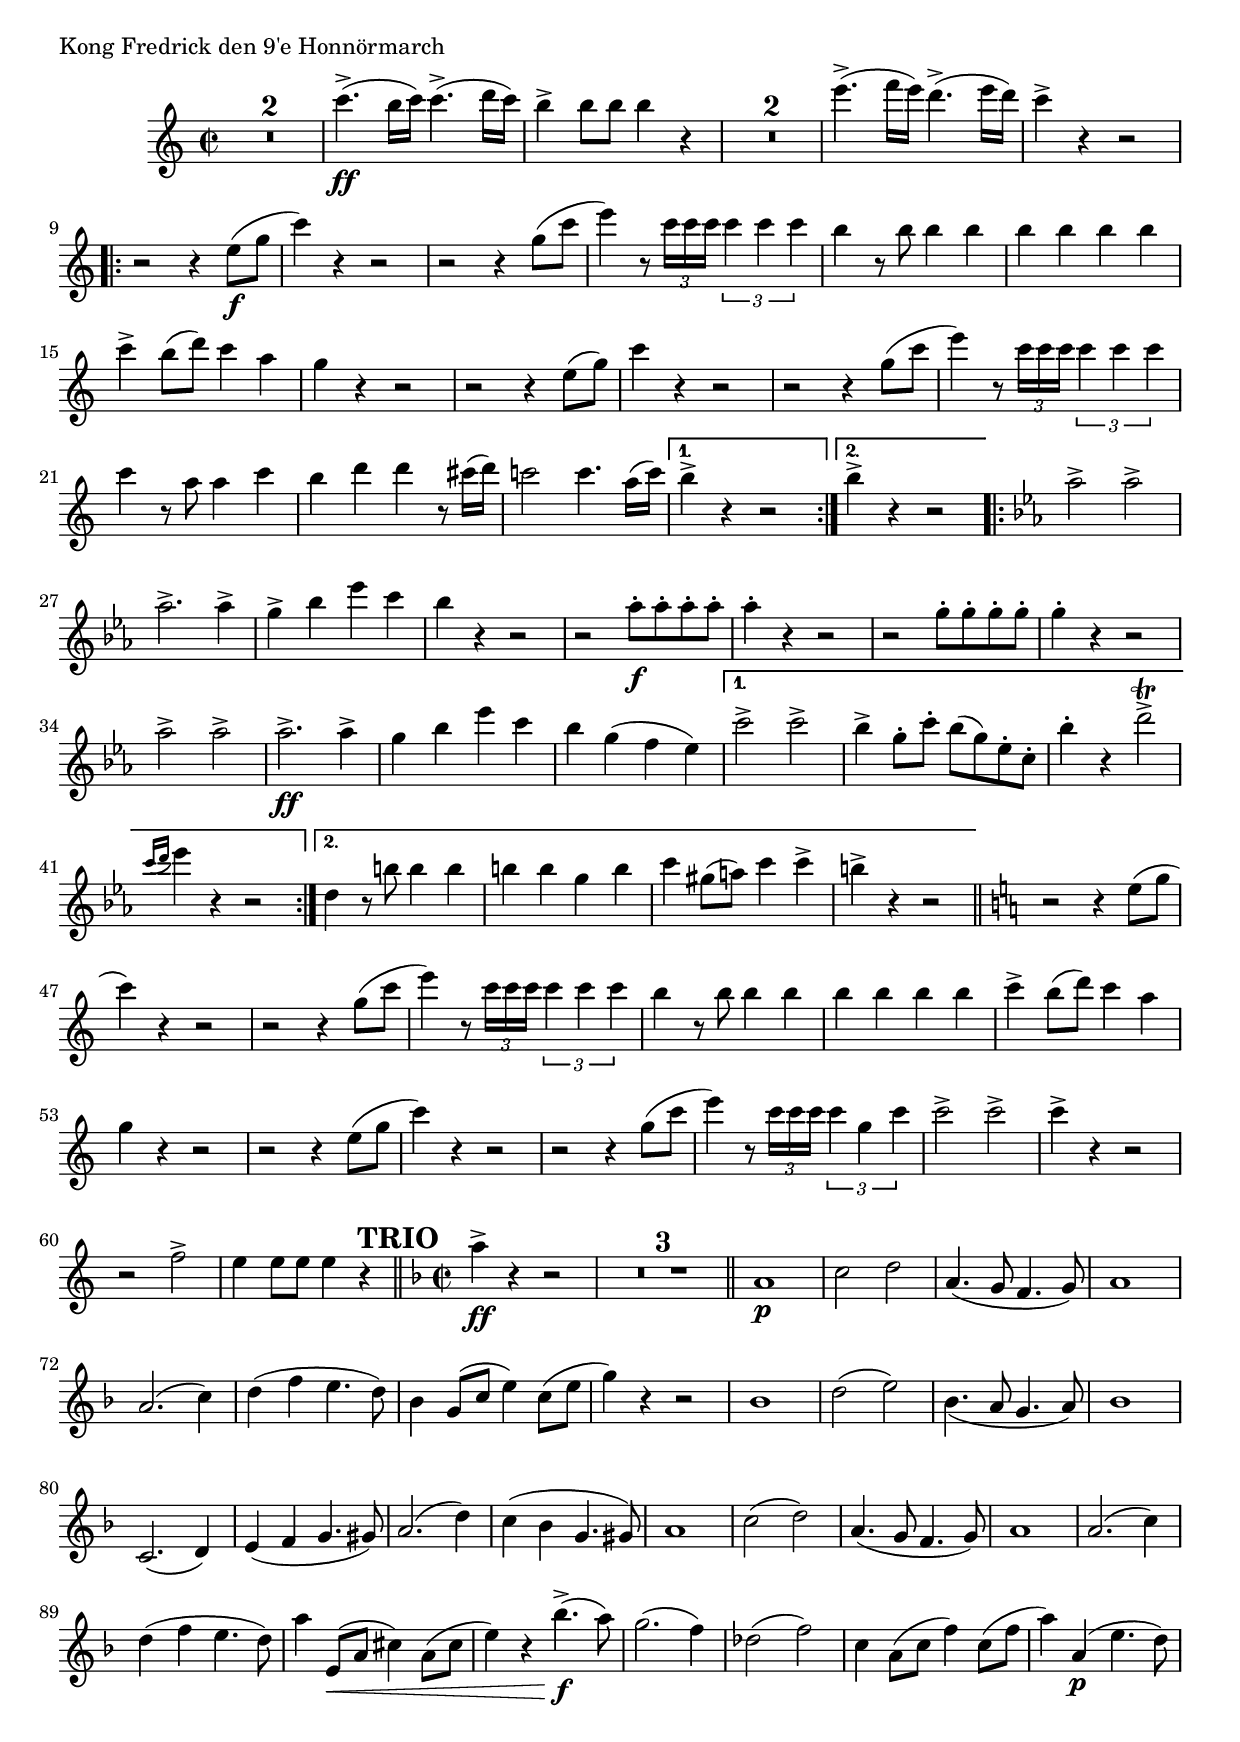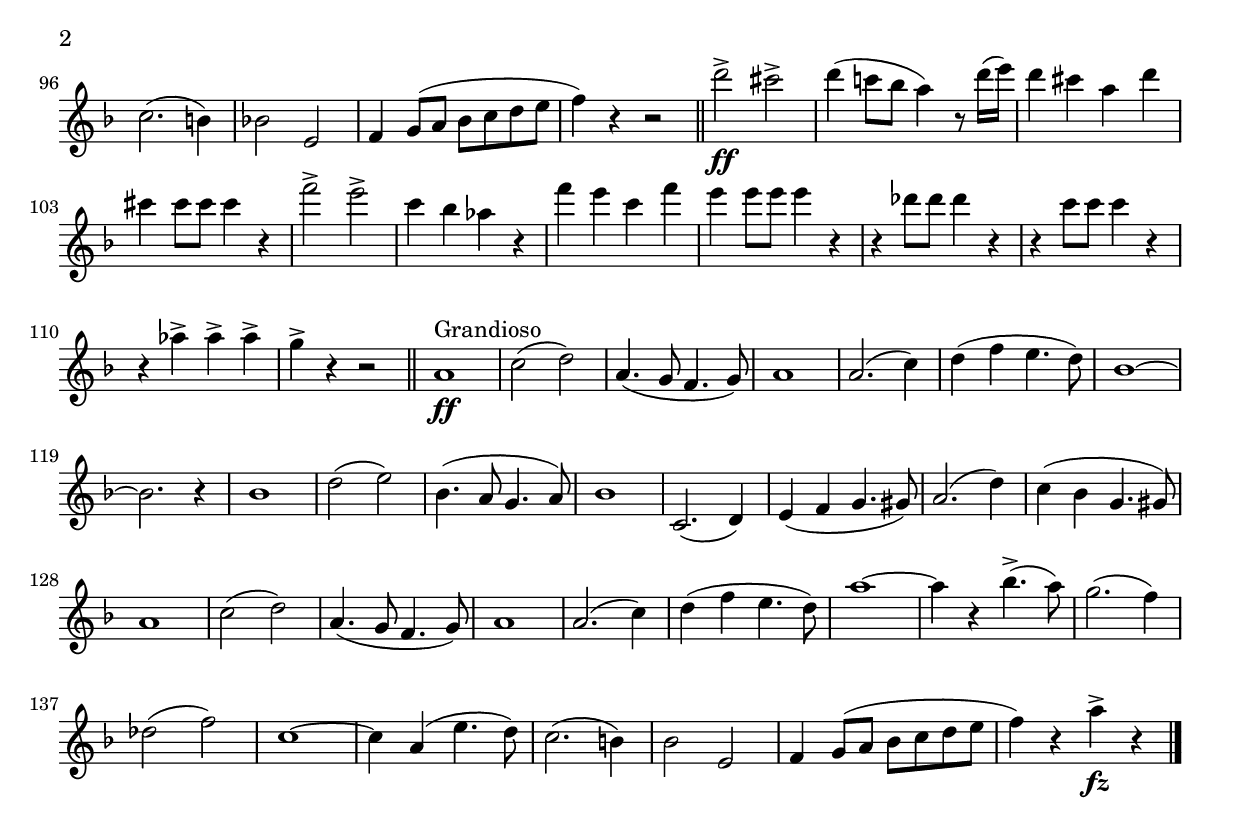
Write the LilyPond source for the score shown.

\version "2.22.1"

% When ready to include in collection:	1. Comment out top section with \Include file(s)
%					2. \midi section if present.
%Comment out from here
%{
\include "../../../Includes/Polis_format.ily"

%...to here
%}


  \score {

    % Svenska Polisens Marscher: 1. Kong Fredrick Honnormarch    
    \relative c'' { 
    	    \key c \major \time 2/2 
    	    \compressEmptyMeasures
    	    \set Score.markFormatter = #format-mark-box-letters
    	     
    	    R1*2           |c'4.->\ff (b16 c) c4.-> (d16 c) |b4->  b8 b b4 r   |
    	    R1*2  	   |e4.-> (f16 e) d4.-> (e16 d)     |c4->  r r2        |
    	    
   	    \repeat volta 2 {r r4 e,8\f (g  |c4) r r2       |r r4 g8 (c        |
    	    e4) r8 \times 2/3 {c16 c c } \times 2/3 {c4 c c }                  |
%            e4) r r r |
    	    b4 r8 b b4 b   |b b b b        |c-> b8 (d) c4 a |g r r2            |
    	    r r4 e8 (g)    |c4 r r2        |r r4 g8 (c      |
    	    e4) r8 \times 2/3 {c16 c c  } \times 2/3 {c4 c c  }                |
%            e4) r r r |
            c4 r8 a a4 c   |b  d d r8 cis16 (d)             |c!2 c4.  a16( c)  |
    } % end of repeat except alternate endings
    	   \alternative {        
    	   	{b4->  r r2| }
    	   	{b4->  r r2| }
    } %close alternatives
  
    \key es \major
    
    \repeat volta 2 {  
    	    aes2->  aes->   |aes2.->  aes4-> |g->  bes ees c  |bes r r2        |
    	    r aes8-.\f aes-.  aes-.  aes-.   |aes4-.  r r2    |
    	    r g8-.  g-.  g-.  g-. 	     |g4-.  r r2      |aes->  aes->    |
    	    aes2.->\ff  aes4->               |g bes ees c     |bes4 g( f ees)  |
    } % end of repeat except alternate endings
     	    \alternative{
    	    	{c'2-> c->  |bes4-> g8-.  c-.  bes  (g)  ees-.  c-.            |
    	    	bes'4-. r d2->\trill         |\acciaccatura {c16 d} ees4 r r2  |
    	    	}
    	    	{ d,4 r8 b' b4 b             |b b g b         |
    	    	c gis8 (a) c4 c->	     |b->  r r2 \bar "||"              |
    	    	}
    	    } %close alternatives
    	    
    \key c \major 
    r2 r4 e,8( g   |c4) r r2       |r r4 g8( c     |
    e4) r8 \tuplet 3/2{c16 c c  } \tuplet 3/2{c4 c c  }       |b4 r8 b b4 b    |
    b b b b        |
    c-> b8 (d) c4 a|g r r2         |r r4 e8( g     |c4) r r2  |r r4 g8( c      |
    e4) r8 \tuplet 3/2{c16 c c  } \tuplet 3/2{c4 g c  }       |c2->  c->       |
    c4->  r r2     |r f,->         |e4 e8 e e4 r  \bar "||"   |

    \key f \major 
    \time 2/2 
    \mark \markup {\bold  "TRIO"}
    a4-> \ff  r r2 |R1*3           |\bar "||"      |a, \p     |c2 d            |
    a4.( g8 f4. g8)|a1             |a2.( c4)       |d( f e4. d8)               |
    bes4 g8( c e4) c8( e           |g4) r r2       |bes,1     |d2( e)          |
    bes4._( a8 g4. a8)             |bes1           |c,2.( d4) |e( f g4. gis8)  |
    a2.( d4)       |
    c( bes g4. gis8)               |a1             |c2( d)    |a4.( g8 f4. g8) |
    a1             |a2.( c4)       |d( f e4. d8)   |a'4 e,8\< (a cis4) a8( cis |
    e4) r bes'4.-> ( \f a8)        |g2.( f4)       |des2( f)  |
    c4 a8( c f4) c8( f             |a4) a,( \p e'4. d8)       |c2.( b4)        |
    bes!2 e,       |
    f4 g8 (a bes c d e             |
    f4) r r2 \bar "||"             |
   
    d'2->  \ff cis->               |d4  (c!8 bes a4) r8 d16 (e)                |
    d4 cis a d     |cis cis8 cis cis4 r            |f2->  e-> |c4 bes aes r    |
    f' e c f       |e e8 e e4 r    |
    r des8 des des4 r              |r c8 c c4 r    |r aes->  aes->  aes->      |
    g4->  r r2 \bar "||"           | 

    a,1 \ff ^\markup {\upright  "Grandioso"}       |c2( d)    |a4.( g8 f4. g8) |
    a1             |a2.( c4)       |d( f e4. d8)   |bes1~     |bes2. r4        |
    bes1           |
    d2( e)         |
    bes4.( a8 g4. a8)              |   bes1        |c,2.( d4) |e( f g4. gis8)  |
    a2.( d4)       |c( bes g4. gis8)               | a1       |c2( d)          |
    a4.( g8 f4. g8)|a1             |      a2.( c4) |d( f e4. d8)               |
    a'1~           |a4 r bes4.-> ( a8)             |g2.( f4)  |des2( f)        |
    c1~            |c4 a( e'4. d8) |c2.( b4)       |bes2 e,   |
    f4 g8 (a bes c d e             |f4) r a->\fz r \bar "|."
%}   
    }%end relative
    \header {
    	    piece = \markup {\concat 
    	    {"Kong Fredrick den 9'e Honn" \char #246 "rmarch"}}
    	    composer = "Kai Neilsen"
    	}
  }%end score
